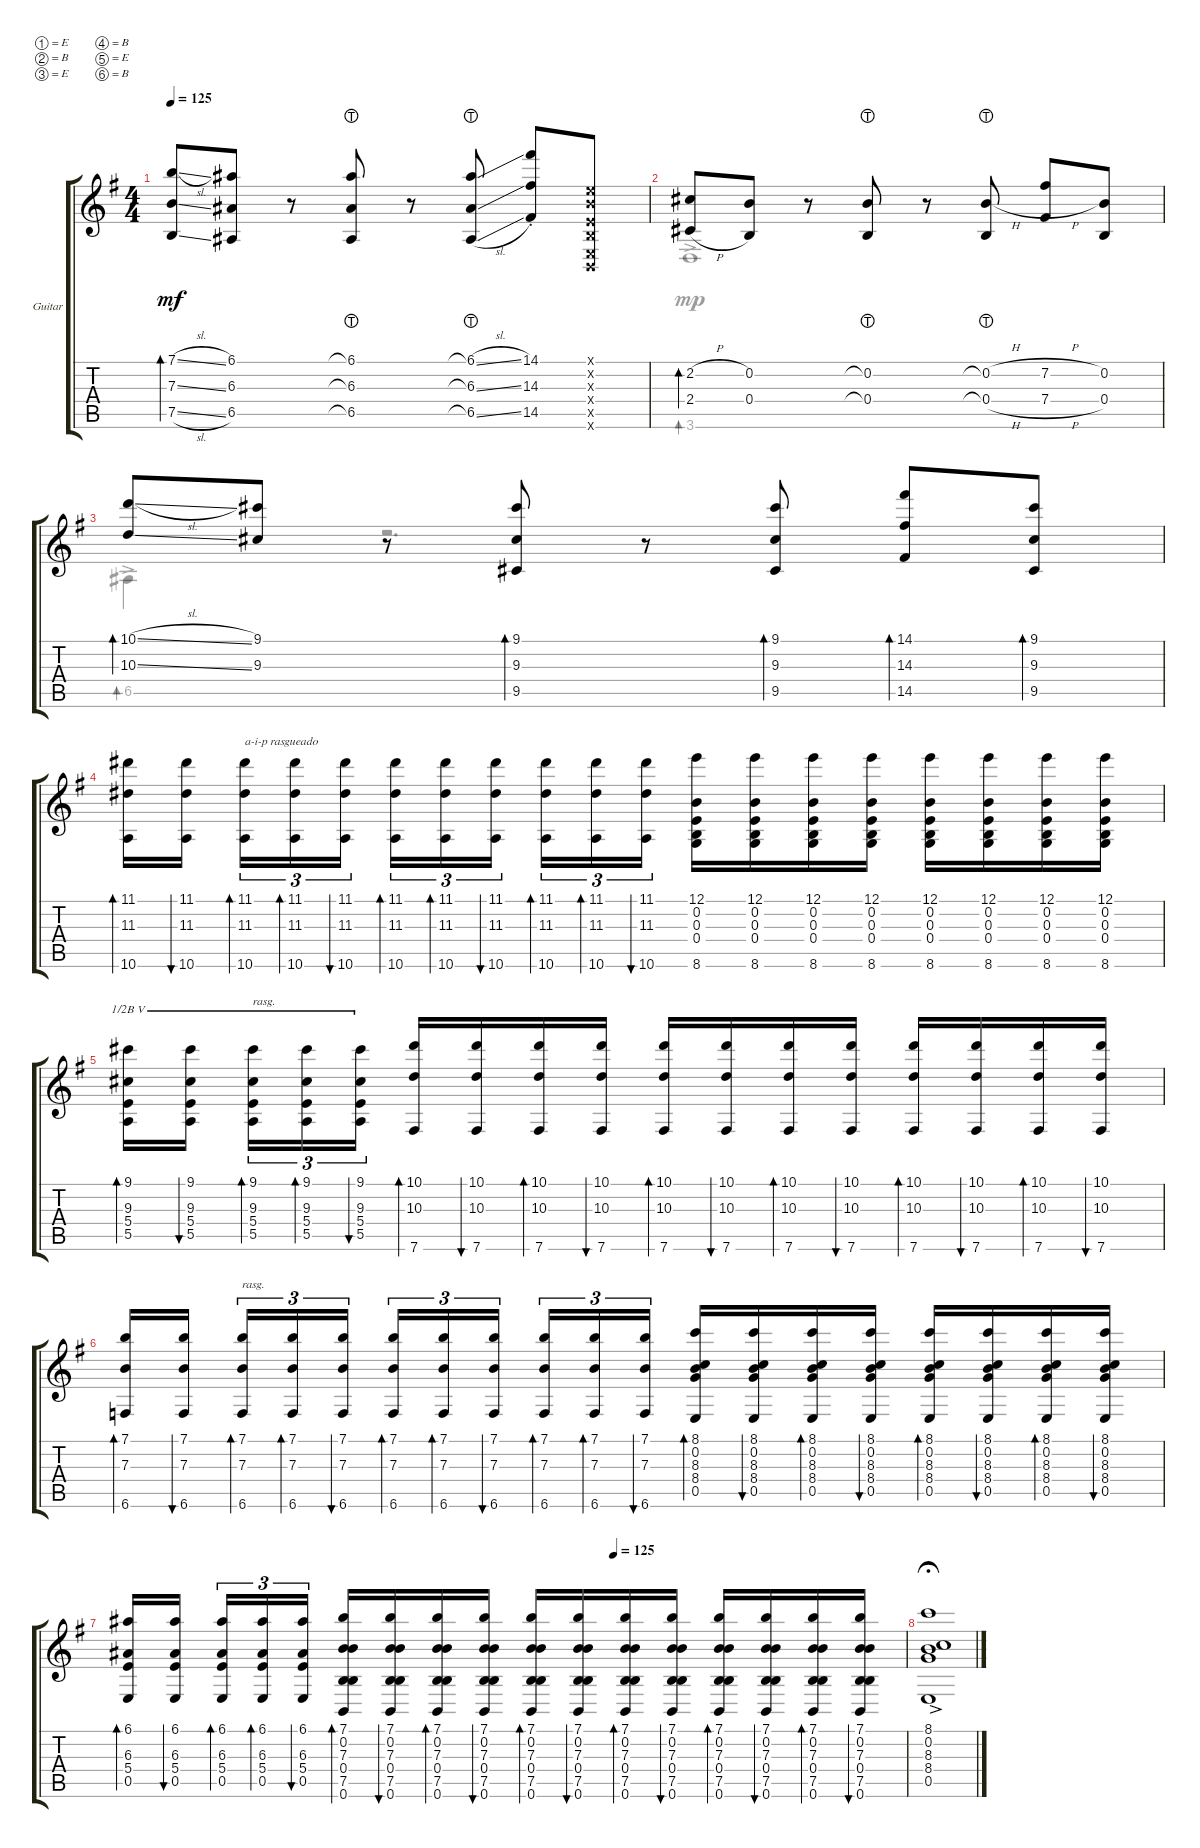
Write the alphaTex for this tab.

\defaultSystemsLayout 4
\bracketExtendMode groupsimilarinstruments
\firstSystemTrackNameOrientation horizontal
\otherSystemsTrackNameOrientation horizontal
\track ("Acoustic Guitar" "Guitar") {instrument acousticguitarsteel}
\staff {score tabs}
\tuning (E4 B3 E3 B2 E2 B1)
\voice
\ts (4 4)
\scale
0.454959
\tempo 125
\accidentals auto
\clef g2
\ottava regular
\simile none
\ks eminor
(7.5{sl} 7.3{sl} 7.1{sl}).8{bd 30 dy mf} (6.1 6.3 6.5).8 r.8 (6.1{lht} 6.3{lht} 6.5{lht}).8 r.8 (6.1{sl lht} 6.3{sl lht} 6.5{sl lht}).8 (14.1{st} 14.3{st} 14.5{st}).8 (0.1{x} 0.3{x} 0.5{x} 0.6{x} 0.4{x} 0.2{x}).8 |
\scale
0.514384 (2.2{h} 2.4{h}).8{bd 30} (0.4 0.2).8 r.8 (0.4{lht} 0.2{lht}).8 r.8 (0.4{h lht} 0.2{h lht}).8 (7.4{h} 7.2{h}).8 (0.2 0.4).8 |
\scale
0.485419 (10.3{sl} 10.1{sl}).8{bd 30} (9.1 9.3).8 r.8 (9.1 9.3 9.5).8{bd 30} r.8 (9.1 9.3 9.5).8{bd 30} (14.1 14.3 14.5).8{bd 30} (9.1 9.3 9.5).8{bd 30} |
\scale
0.520917 (10.6 11.3 11.1).16{bd 30} (10.6 11.3 11.1).16{bu 30} (10.6 11.3 11.1).16{tu (3 2) bd 30 txt "a-i-p rasgueado"} (10.6 11.3 11.1).16{tu (3 2) bd 30} (10.6 11.3 11.1).16{tu (3 2) bu 30} (10.6 11.3 11.1).16{tu (3 2) bd 30} (10.6 11.3 11.1).16{tu (3 2) bd 30} (10.6 11.3 11.1).16{tu (3 2) bu 30} (10.6 11.3 11.1).16{tu (3 2) bd 30} (10.6 11.3 11.1).16{tu (3 2) bd 30} (10.6 11.3 11.1).16{tu (3 2) bu 30} (8.6 0.4 0.3 0.2 12.1).16 (8.6 0.4 0.3 0.2 12.1).16 (8.6 0.4 0.3 0.2 12.1).16 (8.6 0.4 0.3 0.2 12.1).16 (8.6 0.4 0.3 0.2 12.1).16 (8.6 0.4 0.3 0.2 12.1).16 (8.6 0.4 0.3 0.2 12.1).16 (8.6 0.4 0.3 0.2 12.1).16 |
\scale
0.478978 (5.5 5.4 9.3 9.1).16{bd 30 barre (5 half)} (5.5 5.4 9.3 9.1).16{bu 30 barre (5 half)} (5.5 5.4 9.3 9.1).16{tu (3 2) bd 30 txt "rasg." barre (5 half)} (5.5 5.4 9.3 9.1).16{tu (3 2) bd 30 barre (5 half)} (5.5 5.4 9.3 9.1).16{tu (3 2) bu 30 barre (5 half)} (7.6 10.3 10.1).16{bd 30} (7.6 10.3 10.1).16{bu 30} (7.6 10.3 10.1).16{bd 30} (7.6 10.3 10.1).16{bu 30} (7.6 10.3 10.1).16{bd 30} (7.6 10.3 10.1).16{bu 30} (7.6 10.3 10.1).16{bd 30} (7.6 10.3 10.1).16{bu 30} (7.6 10.3 10.1).16{bd 30} (7.6 10.3 10.1).16{bu 30} (7.6 10.3 10.1).16{bd 30} (7.6 10.3 10.1).16{bu 30} |
(6.6 7.1 7.3).16{bd 30} (6.6 7.1 7.3).16{bu 30} (6.6 7.1 7.3).16{tu (3 2) bd 30 txt "rasg."} (6.6 7.1 7.3).16{tu (3 2) bd 30} (6.6 7.1 7.3).16{tu (3 2) bu 30} (6.6 7.1 7.3).16{tu (3 2) bd 30} (6.6 7.1 7.3).16{tu (3 2) bd 30} (6.6 7.1 7.3).16{tu (3 2) bu 30} (6.6 7.1 7.3).16{tu (3 2) bd 30} (6.6 7.1 7.3).16{tu (3 2) bd 30} (6.6 7.1 7.3).16{tu (3 2) bu 30} (8.1 0.2 8.3 8.4 0.5).16{bd 30} (8.1 0.2 8.3 8.4 0.5).16{bu 30} (8.1 0.2 8.3 8.4 0.5).16{bd 30} (8.1 0.2 8.3 8.4 0.5).16{bu 30} (8.1 0.2 8.3 8.4 0.5).16{bd 30} (8.1 0.2 8.3 8.4 0.5).16{bu 30} (8.1 0.2 8.3 8.4 0.5).16{bd 30} (8.1 0.2 8.3 8.4 0.5).16{bu 30} |
\tempo (125 0.625)
\tempo (60.8706 0.96875 hide)
(6.1 6.3 0.5 5.4).16{bd 30} (6.1 6.3 0.5 5.4).16{bu 30} (6.1 6.3 0.5 5.4).16{tu (3 2) bd 30} (6.1 6.3 0.5 5.4).16{tu (3 2) bd 30} (6.1 6.3 0.5 5.4).16{tu (3 2) bu 30} (7.1 0.2 7.3 0.4 7.5 0.6).16{bd 30} (7.1 0.2 7.3 0.4 7.5 0.6).16{bu 30} (7.1 0.2 7.3 0.4 7.5 0.6).16{bd 30} (7.1 0.2 7.3 0.4 7.5 0.6).16{bu 30} (7.1 0.2 7.3 0.4 7.5 0.6).16{bd 30} (7.1 0.2 7.3 0.4 7.5 0.6).16{bu 30} (7.1 0.2 7.3 0.4 7.5 0.6).16{bd 30} (7.1 0.2 7.3 0.4 7.5 0.6).16{bu 30} (7.1 0.2 7.3 0.4 7.5 0.6).16{bd 30} (7.1 0.2 7.3 0.4 7.5 0.6).16{bu 30} (7.1 0.2 7.3 0.4 7.5 0.6).16{bd 30} (7.1 0.2 7.3 0.4 7.5 0.6).16{bu 30} |
\scale
0.156137
\tempo (125 hide)
(8.1{ac} 0.2{ac} 8.3{ac} 8.4{ac} 0.5{ac}).1{fermata (medium 0)}
\voice
\clef g2
\ottava regular
\simile none
\ks eminor
|
3.6{ac}.1{bd 30 dy mp} |
6.5{ac}.4{bd 30} r.2{d} |
|
|
|
|
